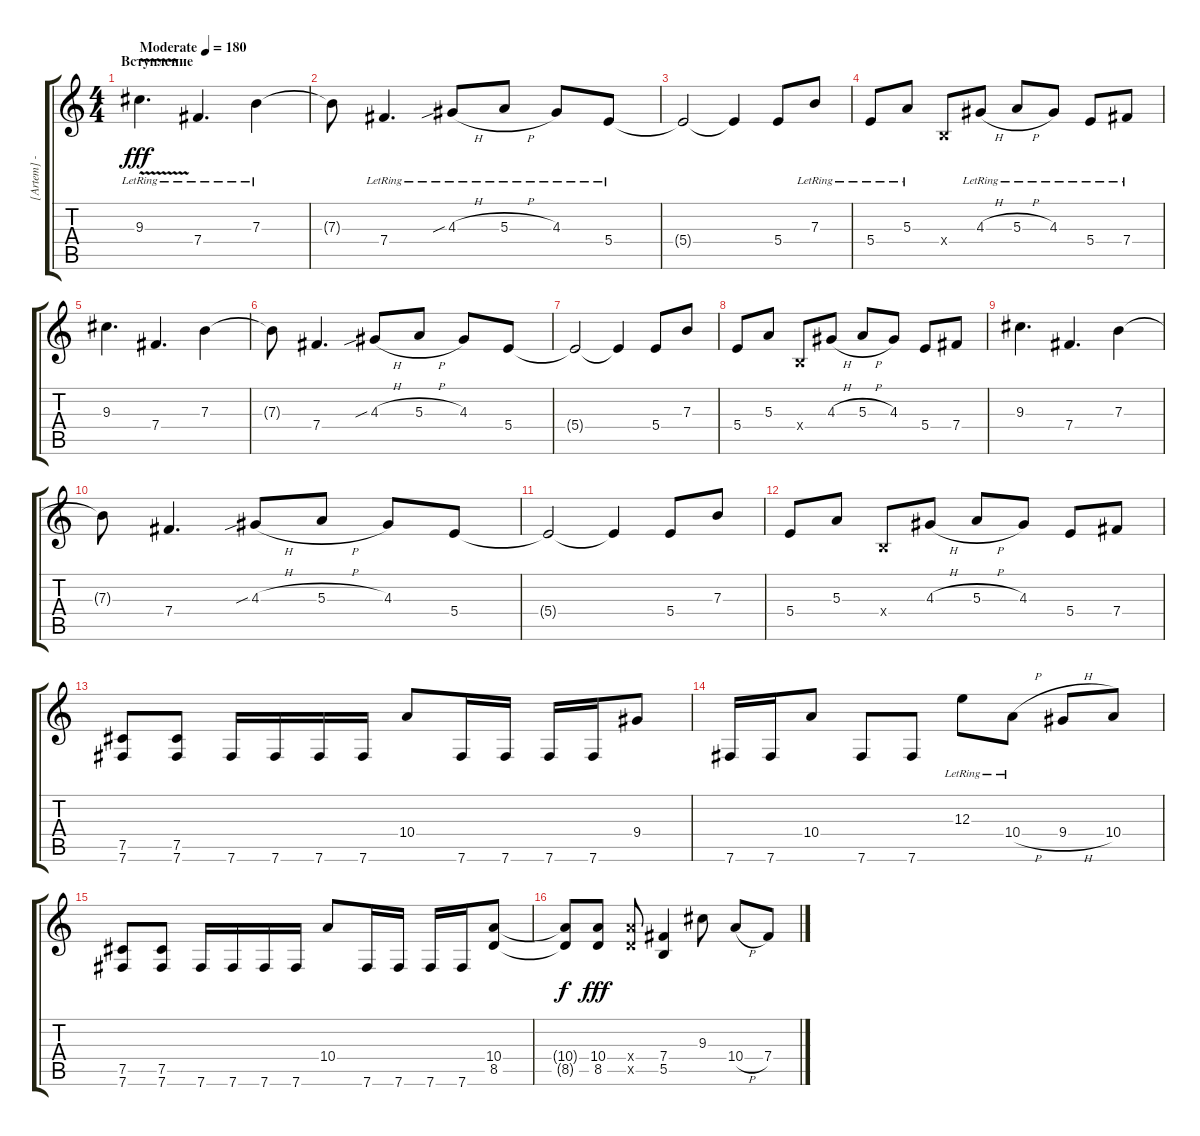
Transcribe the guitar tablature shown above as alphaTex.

\track ("[Artem] - Solo Gutiar " "[Artem] - ") {instrument overdrivenguitar}
\staff {score tabs}
\tuning (Db4 Ab3 E3 B2 Gb2 B1) {hide}
\ts (4 4)
\section ("" "Вступление")
\tempo (180 "Moderate")
\clef g2
\ks c
9.3{v lr}.4{d dy fff instrument overdrivenguitar} 7.4{lr}.4{d} 7.3{lr}.4 |
7.3{t}.8 7.4{lr}.4{d} 4.3{sib h lr}.8 5.3{h lr}.8 4.3{lr}.8 5.4{lr}.8 |
5.4{t}.2 5.4{t}.4 5.4.8 7.3{lr}.8 |
5.4{lr}.8 5.3{lr}.8 0.4{x}.8 4.3{h lr}.8 5.3{h lr}.8 4.3{lr}.8 5.4{lr}.8 7.4{lr}.8 |
9.3.4{d} 7.4.4{d} 7.3.4 |
7.3{t}.8 7.4.4{d} 4.3{sib h}.8 5.3{h}.8 4.3.8 5.4.8 |
5.4{t}.2 5.4{t}.4 5.4.8 7.3.8 |
5.4.8 5.3.8 0.4{x}.8 4.3{h}.8 5.3{h}.8 4.3.8 5.4.8 7.4.8 |
9.3.4{d} 7.4.4{d} 7.3.4 |
7.3{t}.8 7.4.4{d} 4.3{sib h}.8 5.3{h}.8 4.3.8 5.4.8 |
5.4{t}.2 5.4{t}.4 5.4.8 7.3.8 |
5.4.8 5.3.8 0.4{x}.8 4.3{h}.8 5.3{h}.8 4.3.8 5.4.8 7.4.8 |
(7.5 7.6).8 (7.5 7.6).8 7.6.16 7.6.16 7.6.16 7.6.16 10.4.8 7.6.16 7.6.16 7.6.16 7.6.16 9.4.8 |
7.6.16 7.6.16 10.4.8 7.6.8 7.6.8 12.3{lr}.8 10.4{h lr}.8 9.4{h}.8 10.4.8 |
(7.5 7.6).8 (7.5 7.6).8 7.6.16 7.6.16 7.6.16 7.6.16 10.4.8 7.6.16 7.6.16 7.6.16 7.6.16 (10.4 8.5).8 |
(10.4{t} 8.5{t}).8{dy f} (10.4 8.5).8{dy fff} (10.4{x} 8.5{x}).8 (7.4 5.5).4 9.3.8 10.4{h}.8 7.4.8
